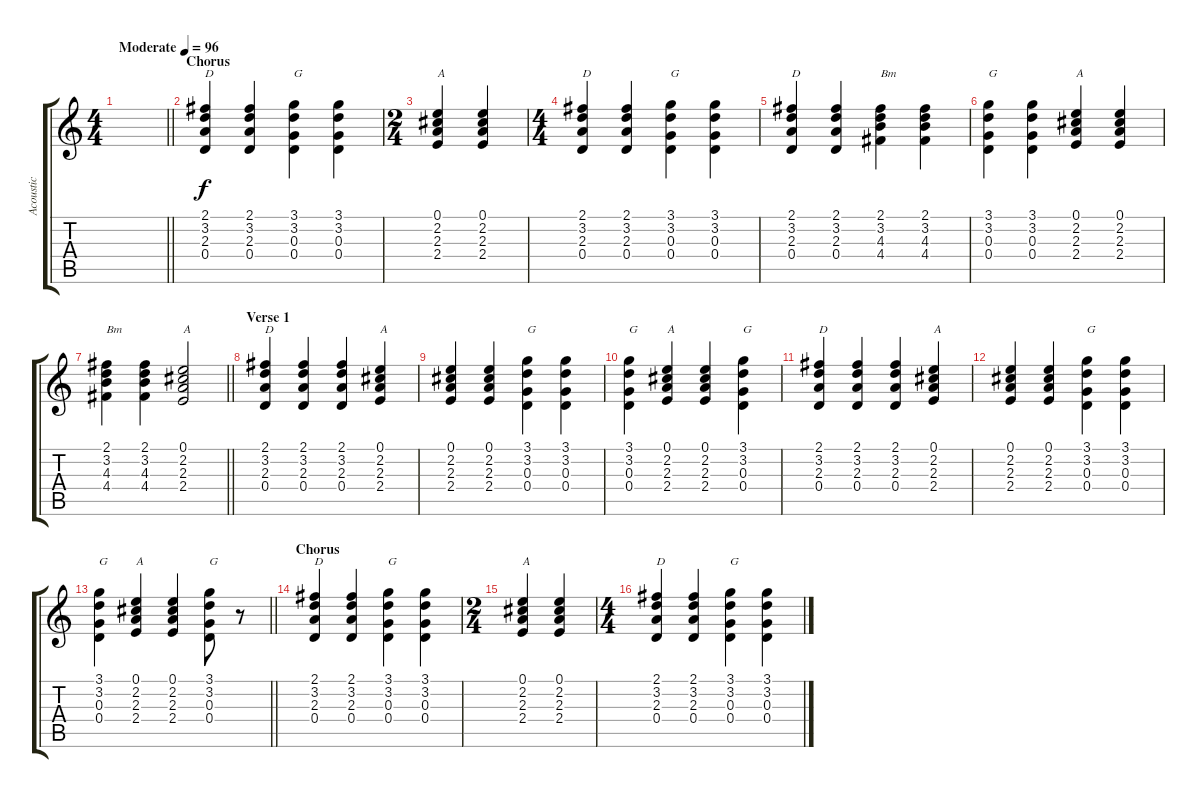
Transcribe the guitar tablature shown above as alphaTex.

\track ("Acoustic" "Acoustic") {instrument acousticguitarsteel}
\staff {score tabs}
\tuning (E4 B3 G3 D3 A2 E2) {hide}
\ts (4 4)
\tempo (96 "Moderate")
\clef g2
\barLineRight lightlight
\ks c
|
\section ("" "Chorus")
(2.1 3.2 2.3 0.4).4{txt "D"} (2.1 3.2 2.3 0.4).4 (3.1 3.2 0.3 0.4).4{txt "G"} (3.1 3.2 0.3 0.4).4 |
\ts (2 4)
(0.1 2.2 2.3 2.4).4{txt "A"} (0.1 2.2 2.3 2.4).4 |
\ts (4 4)
(2.1 3.2 2.3 0.4).4{txt "D"} (2.1 3.2 2.3 0.4).4 (3.1 3.2 0.3 0.4).4{txt "G"} (3.1 3.2 0.3 0.4).4 |
(2.1 3.2 2.3 0.4).4{txt "D"} (2.1 3.2 2.3 0.4).4 (2.1 3.2 4.3 4.4).4{txt "Bm"} (2.1 3.2 4.3 4.4).4 |
(3.1 3.2 0.3 0.4).4{txt "G"} (3.1 3.2 0.3 0.4).4 (0.1 2.2 2.3 2.4).4{txt "A"} (0.1 2.2 2.3 2.4).4 |
\barLineRight lightlight
(2.1 3.2 4.3 4.4).4{txt "Bm"} (2.1 3.2 4.3 4.4).4 (0.1 2.2 2.3 2.4).2{txt "A"} |
\section ("" "Verse 1")
(2.1 3.2 2.3 0.4).4{txt "D"} (2.1 3.2 2.3 0.4).4 (2.1 3.2 2.3 0.4).4 (0.1 2.2 2.3 2.4).4{txt "A"} |
(0.1 2.2 2.3 2.4).4 (0.1 2.2 2.3 2.4).4 (3.1 3.2 0.3 0.4).4{txt "G"} (3.1 3.2 0.3 0.4).4 |
(3.1 3.2 0.3 0.4).4{txt "G"} (0.1 2.2 2.3 2.4).4{txt "A"} (0.1 2.2 2.3 2.4).4 (3.1 3.2 0.3 0.4).4{txt "G"} |
(2.1 3.2 2.3 0.4).4{txt "D"} (2.1 3.2 2.3 0.4).4 (2.1 3.2 2.3 0.4).4 (0.1 2.2 2.3 2.4).4{txt "A"} |
(0.1 2.2 2.3 2.4).4 (0.1 2.2 2.3 2.4).4 (3.1 3.2 0.3 0.4).4{txt "G"} (3.1 3.2 0.3 0.4).4 |
\barLineRight lightlight
(3.1 3.2 0.3 0.4).4{txt "G"} (0.1 2.2 2.3 2.4).4{txt "A"} (0.1 2.2 2.3 2.4).4 (3.1 3.2 0.3 0.4).8{txt "G"} r.8 |
\section ("" "Chorus")
(2.1 3.2 2.3 0.4).4{txt "D"} (2.1 3.2 2.3 0.4).4 (3.1 3.2 0.3 0.4).4{txt "G"} (3.1 3.2 0.3 0.4).4 |
\ts (2 4)
(0.1 2.2 2.3 2.4).4{txt "A"} (0.1 2.2 2.3 2.4).4 |
\ts (4 4)
(2.1 3.2 2.3 0.4).4{txt "D"} (2.1 3.2 2.3 0.4).4 (3.1 3.2 0.3 0.4).4{txt "G"} (3.1 3.2 0.3 0.4).4
